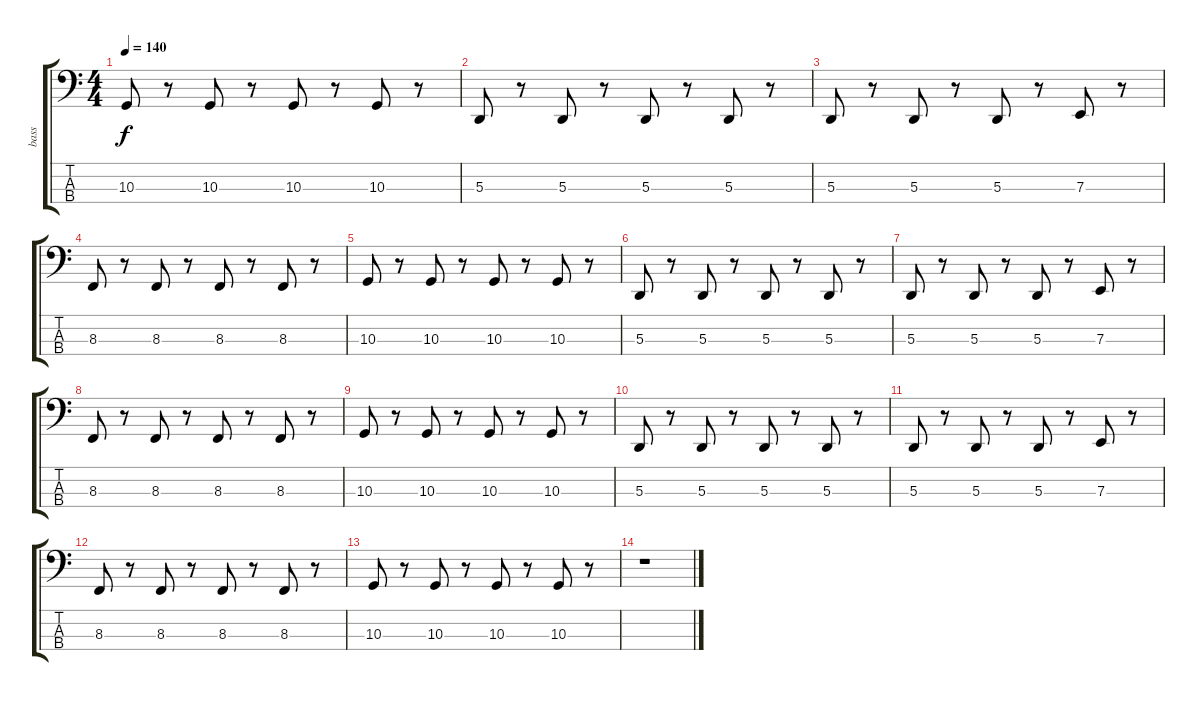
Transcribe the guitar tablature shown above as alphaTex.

\track ("bass" "bass") {instrument lead2sawtooth}
\staff {score tabs}
\tuning (G2 D2 A1 E1) {hide}
\ts (4 4)
\tempo 140
\clef f4
\ks c
10.3.8{dy f} r.8 10.3.8 r.8 10.3.8 r.8 10.3.8 r.8 |
5.3.8 r.8 5.3.8 r.8 5.3.8 r.8 5.3.8 r.8 |
5.3.8 r.8 5.3.8 r.8 5.3.8 r.8 7.3.8 r.8 |
8.3.8 r.8 8.3.8 r.8 8.3.8 r.8 8.3.8 r.8 |
10.3.8 r.8 10.3.8 r.8 10.3.8 r.8 10.3.8 r.8 |
5.3.8 r.8 5.3.8 r.8 5.3.8 r.8 5.3.8 r.8 |
5.3.8 r.8 5.3.8 r.8 5.3.8 r.8 7.3.8 r.8 |
8.3.8 r.8 8.3.8 r.8 8.3.8 r.8 8.3.8 r.8 |
10.3.8 r.8 10.3.8 r.8 10.3.8 r.8 10.3.8 r.8 |
5.3.8 r.8 5.3.8 r.8 5.3.8 r.8 5.3.8 r.8 |
5.3.8 r.8 5.3.8 r.8 5.3.8 r.8 7.3.8 r.8 |
8.3.8 r.8 8.3.8 r.8 8.3.8 r.8 8.3.8 r.8 |
10.3.8 r.8 10.3.8 r.8 10.3.8 r.8 10.3.8 r.8 |
r.1
